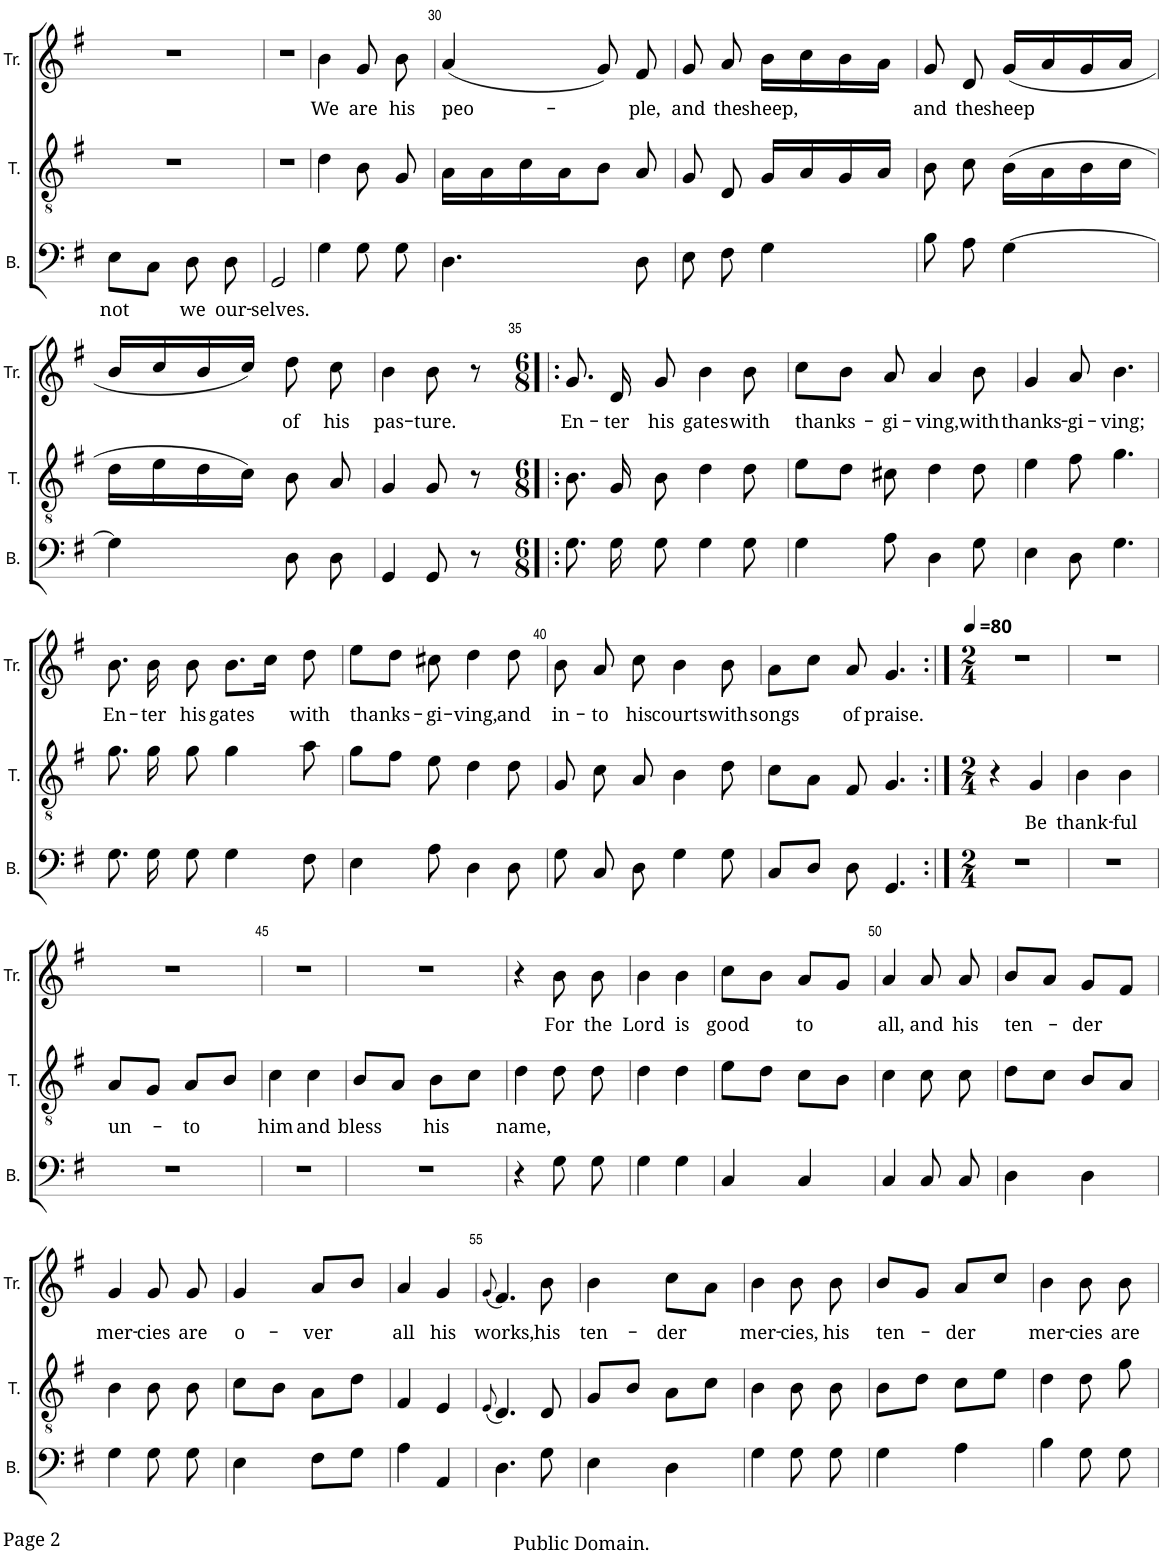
**kern	**text	**kern	**text	**kern	**text
*part3	*part3	*part2	*part2	*part1	*part1
*staff3	*staff3	*staff2	*staff2	*staff1	*staff1
*I"B.	*	*I"T.	*	*I"Tr.	*
*I'B.	*	*I'T.	*	*I'Tr.	*
!!LO:PB:g=z
*clefF4	*	*clefGv2	*	*clefG2	*
*k[f#]	*	*k[f#]	*	*k[f#]	*
*M2/4	*	*M2/4	*	*M2/4	*
=27	=27	=27	=27	=27	=27
!	!LO:LY:b	!	!	!	!
8E\L	not	2r	.	2r	.
8C\J	.	.	.	.	.
!	!LO:LY:b	!	!	!	!
8D\	we	.	.	.	.
!	!LO:LY:b	!	!	!	!
8D\	our-	.	.	.	.
=28	=28	=28	=28	=28	=28
!	!LO:LY:b	!	!	!	!
2GG/	-selves.	2r	.	2r	.
=29	=29	=29	=29	=29	=29
!	!	!	!	!	!LO:LY:b
4G\	.	4d\	.	4b\	We
!	!	!	!	!	!LO:LY:b
8G\	.	8B\	.	8g/	are
!	!	!	!	!	!LO:LY:b
8G\	.	8G/	.	8b\	his
=30	=30	=30	=30	=30	=30
!	!	!	!	!	!LO:LY:b
4.D\	.	16A\LL	.	(4a/	peo-
.	.	16A\	.	.	.
.	.	16c\	.	.	.
.	.	16A\J	.	.	.
.	.	8B\J	.	8g/)	.
!	!	!	!	!	!LO:LY:b
8D\	.	8A/	.	8f#/	-ple,
=31	=31	=31	=31	=31	=31
!	!	!	!	!	!LO:LY:b
8E\	.	8G/	.	8g/	and
!	!	!	!	!	!LO:LY:b
8F#\	.	8D/	.	8a/	the
!	!	!	!	!	!LO:LY:b
4G\	.	16G/LL	.	16b\LL	sheep,
.	.	16A/	.	16cc\	.
.	.	16G/	.	16b\	.
.	.	16A/JJ	.	16a\JJ	.
=32	=32	=32	=32	=32	=32
!	!	!	!	!	!LO:LY:b
8B\	.	8B\	.	8g/	and
!	!	!	!	!	!LO:LY:b
8A\	.	8c\	.	8d/	the
!	!	!	!	!	!LO:LY:b
[4G\	.	(16B\LL	.	(16g/LL	sheep
.	.	16A\	.	16a/	.
.	.	16B\	.	16g/	.
.	.	16c\JJ	.	16a/JJ	.
!!LO:LB:g=z
=33	=33	=33	=33	=33	=33
4G\]	.	16d\LL	.	16b/LL	.
.	.	16e\	.	16cc/	.
.	.	16d\	.	16b/	.
.	.	16c\JJ)	.	16cc/JJ)	.
!	!	!	!	!	!LO:LY:b
8D\	.	8B\	.	8dd\	of
!	!	!	!	!	!LO:LY:b
8D\	.	8A/	.	8cc\	his
=34	=34	=34	=34	=34	=34
!	!	!	!	!	!LO:LY:b
4GG/	.	4G/	.	4b\	pas-
!	!	!	!	!	!LO:LY:b
8GG/	.	8G/	.	8b\	-ture.
8r	.	8r	.	8r	.
=35!|:	=35!|:	=35!|:	=35!|:	=35!|:	=35!|:
*M6/8	*	*M6/8	*	*M6/8	*
!	!	!	!	!	!LO:LY:b
8.G\	.	8.B\	.	8.g/	En-
!	!	!	!	!	!LO:LY:b
16G\	.	16G/	.	16d/	-ter
!	!	!	!	!	!LO:LY:b
8G\	.	8B\	.	8g/	his
!	!	!	!	!	!LO:LY:b
4G\	.	4d\	.	4b\	gates
!	!	!	!	!	!LO:LY:b
8G\	.	8d\	.	8b\	with
=36	=36	=36	=36	=36	=36
!	!	!	!	!	!LO:LY:b
4G\	.	8e\L	.	8cc\L	thanks-
.	.	8d\J	.	8b\J	.
!	!	!	!	!	!LO:LY:b
8A\	.	8c#X\	.	8a/	-gi-
!	!	!	!	!	!LO:LY:b
4D\	.	4d\	.	4a/	-ving,
!	!	!	!	!	!LO:LY:b
8G\	.	8d\	.	8b\	with
=37	=37	=37	=37	=37	=37
!	!	!	!	!	!LO:LY:b
4E\	.	4e\	.	4g/	thanks-
!	!	!	!	!	!LO:LY:b
8D\	.	8f#\	.	8a/	-gi-
!	!	!	!	!	!LO:LY:b
4.G\	.	4.g\	.	4.b\	-ving;
!!LO:LB:g=z
=38	=38	=38	=38	=38	=38
!	!	!	!	!	!LO:LY:b
8.G\	.	8.g\	.	8.b\	En-
!	!	!	!	!	!LO:LY:b
16G\	.	16g\	.	16b\	-ter
!	!	!	!	!	!LO:LY:b
8G\	.	8g\	.	8b\	his
!	!	!	!	!	!LO:LY:b
4G\	.	4g\	.	8.b\L	gates
.	.	.	.	16cc\Jk	.
!	!	!	!	!	!LO:LY:b
8F#\	.	8a\	.	8dd\	with
=39	=39	=39	=39	=39	=39
!	!	!	!	!	!LO:LY:b
4E\	.	8g\L	.	8ee\L	thanks-
.	.	8f#\J	.	8dd\J	.
!	!	!	!	!	!LO:LY:b
8A\	.	8e\	.	8cc#X\	-gi-
!	!	!	!	!	!LO:LY:b
4D\	.	4d\	.	4dd\	-ving,
!	!	!	!	!	!LO:LY:b
8D\	.	8d\	.	8dd\	and
=40	=40	=40	=40	=40	=40
!	!	!	!	!	!LO:LY:b
8G\	.	8G/	.	8b\	in-
!	!	!	!	!	!LO:LY:b
8C/	.	8c\	.	8a/	-to
!	!	!	!	!	!LO:LY:b
8D\	.	8A/	.	8cc\	his
!	!	!	!	!	!LO:LY:b
4G\	.	4B\	.	4b\	courts
!	!	!	!	!	!LO:LY:b
8G\	.	8d\	.	8b\	with
=41	=41	=41	=41	=41	=41
!	!	!	!	!	!LO:LY:b
8C/L	.	8c\L	.	8a\L	songs
8D/J	.	8A\J	.	8cc\J	.
!	!	!	!	!	!LO:LY:b
8D\	.	8F#/	.	8a/	of
!	!	!	!	!	!LO:LY:b
4.GG/	.	4.G/	.	4.g/	praise.
=42:|!	=42:|!	=42:|!	=42:|!	=42:|!	=42:|!
*M2/4	*	*M2/4	*	*M2/4	*
*	*	*	*	*^	*
2r	.	4r	.	2r	4ryy	.
*	*	*	*	*MM80	*	*
!	!	!	!LO:LY:b	!	!	!
.	.	4G/	Be	.	4ryy	.
=43	=43	=43	=43	=43	=43	=43
!	!	!	!LO:LY:b	!	!	!
*	*	*	*	*v	*v	*
2r	.	4B\	thank-	2r	.
!	!	!	!LO:LY:b	!	!
.	.	4B\	-ful	.	.
!!LO:LB:g=z
=44	=44	=44	=44	=44	=44
!	!	!	!LO:LY:b	!	!
2r	.	8A/L	un-	2r	.
.	.	8G/J	.	.	.
!	!	!	!LO:LY:b	!	!
.	.	8A/L	-to	.	.
.	.	8B/J	.	.	.
=45	=45	=45	=45	=45	=45
!	!	!	!LO:LY:b	!	!
2r	.	4c\	him	2r	.
!	!	!	!LO:LY:b	!	!
.	.	4c\	and	.	.
=46	=46	=46	=46	=46	=46
!	!	!	!LO:LY:b	!	!
2r	.	8B/L	bless	2r	.
.	.	8A/J	.	.	.
!	!	!	!LO:LY:b	!	!
.	.	8B\L	his	.	.
.	.	8c\J	.	.	.
=47	=47	=47	=47	=47	=47
!	!	!	!LO:LY:b	!	!
4r	.	4d\	name,	4r	.
!	!	!	!	!	!LO:LY:b
8G\	.	8d\	.	8b\	For
!	!	!	!	!	!LO:LY:b
8G\	.	8d\	.	8b\	the
=48	=48	=48	=48	=48	=48
!	!	!	!	!	!LO:LY:b
4G\	.	4d\	.	4b\	Lord
!	!	!	!	!	!LO:LY:b
4G\	.	4d\	.	4b\	is
=49	=49	=49	=49	=49	=49
!	!	!	!	!	!LO:LY:b
4C/	.	8e\L	.	8cc\L	good
.	.	8d\J	.	8b\J	.
!	!	!	!	!	!LO:LY:b
4C/	.	8c\L	.	8a/L	to
.	.	8B\J	.	8g/J	.
=50	=50	=50	=50	=50	=50
!	!	!	!	!	!LO:LY:b
4C/	.	4c\	.	4a/	all,
!	!	!	!	!	!LO:LY:b
8C/	.	8c\	.	8a/	and
!	!	!	!	!	!LO:LY:b
8C/	.	8c\	.	8a/	his
=51	=51	=51	=51	=51	=51
!	!	!	!	!	!LO:LY:b
4D\	.	8d\L	.	8b/L	ten-
.	.	8c\J	.	8a/J	.
!	!	!	!	!	!LO:LY:b
4D\	.	8B/L	.	8g/L	-der
.	.	8A/J	.	8f#/J	.
!!LO:LB:g=z
=52	=52	=52	=52	=52	=52
!	!	!	!	!	!LO:LY:b
4G\	.	4B\	.	4g/	mer-
!	!	!	!	!	!LO:LY:b
8G\	.	8B\	.	8g/	-cies
!	!	!	!	!	!LO:LY:b
8G\	.	8B\	.	8g/	are
=53	=53	=53	=53	=53	=53
!	!	!	!	!	!LO:LY:b
4E\	.	8c\L	.	4g/	o-
.	.	8B\J	.	.	.
!	!	!	!	!	!LO:LY:b
8F#\L	.	8A\L	.	8a/L	-ver
8G\J	.	8d\J	.	8b/J	.
=54	=54	=54	=54	=54	=54
!	!	!	!	!	!LO:LY:b
4A\	.	4F#/	.	4a/	all
!	!	!	!	!	!LO:LY:b
4AA/	.	4E/	.	4g/	his
=55	=55	=55	=55	=55	=55
.	.	(8qE/	.	(8qg/	.
!	!	!	!	!	!LO:LY:b
4.D\	.	4.D/)	.	4.f#/)	works,
!	!	!	!	!	!LO:LY:b
8G\	.	8D/	.	8b\	his
=56	=56	=56	=56	=56	=56
!	!	!	!	!	!LO:LY:b
4E\	.	8G/L	.	4b\	ten-
.	.	8B/J	.	.	.
!	!	!	!	!	!LO:LY:b
4D\	.	8A\L	.	8cc\L	-der
.	.	8c\J	.	8a\J	.
=57	=57	=57	=57	=57	=57
!	!	!	!	!	!LO:LY:b
4G\	.	4B\	.	4b\	mer-
!	!	!	!	!	!LO:LY:b
8G\	.	8B\	.	8b\	-cies,
!	!	!	!	!	!LO:LY:b
8G\	.	8B\	.	8b\	his
=58	=58	=58	=58	=58	=58
!	!	!	!	!	!LO:LY:b
4G\	.	8B\L	.	8b/L	ten-
.	.	8d\J	.	8g/J	.
!	!	!	!	!	!LO:LY:b
4A\	.	8c\L	.	8a/L	-der
.	.	8e\J	.	8cc/J	.
=59	=59	=59	=59	=59	=59
!	!	!	!	!	!LO:LY:b
4B\	.	4d\	.	4b\	mer-
!	!	!	!	!	!LO:LY:b
8G\	.	8d\	.	8b\	-cies
!	!	!	!	!	!LO:LY:b
8G\	.	8g\	.	8b\	are
=	=	=	=	=	=
*-	*-	*-	*-	*-	*-
